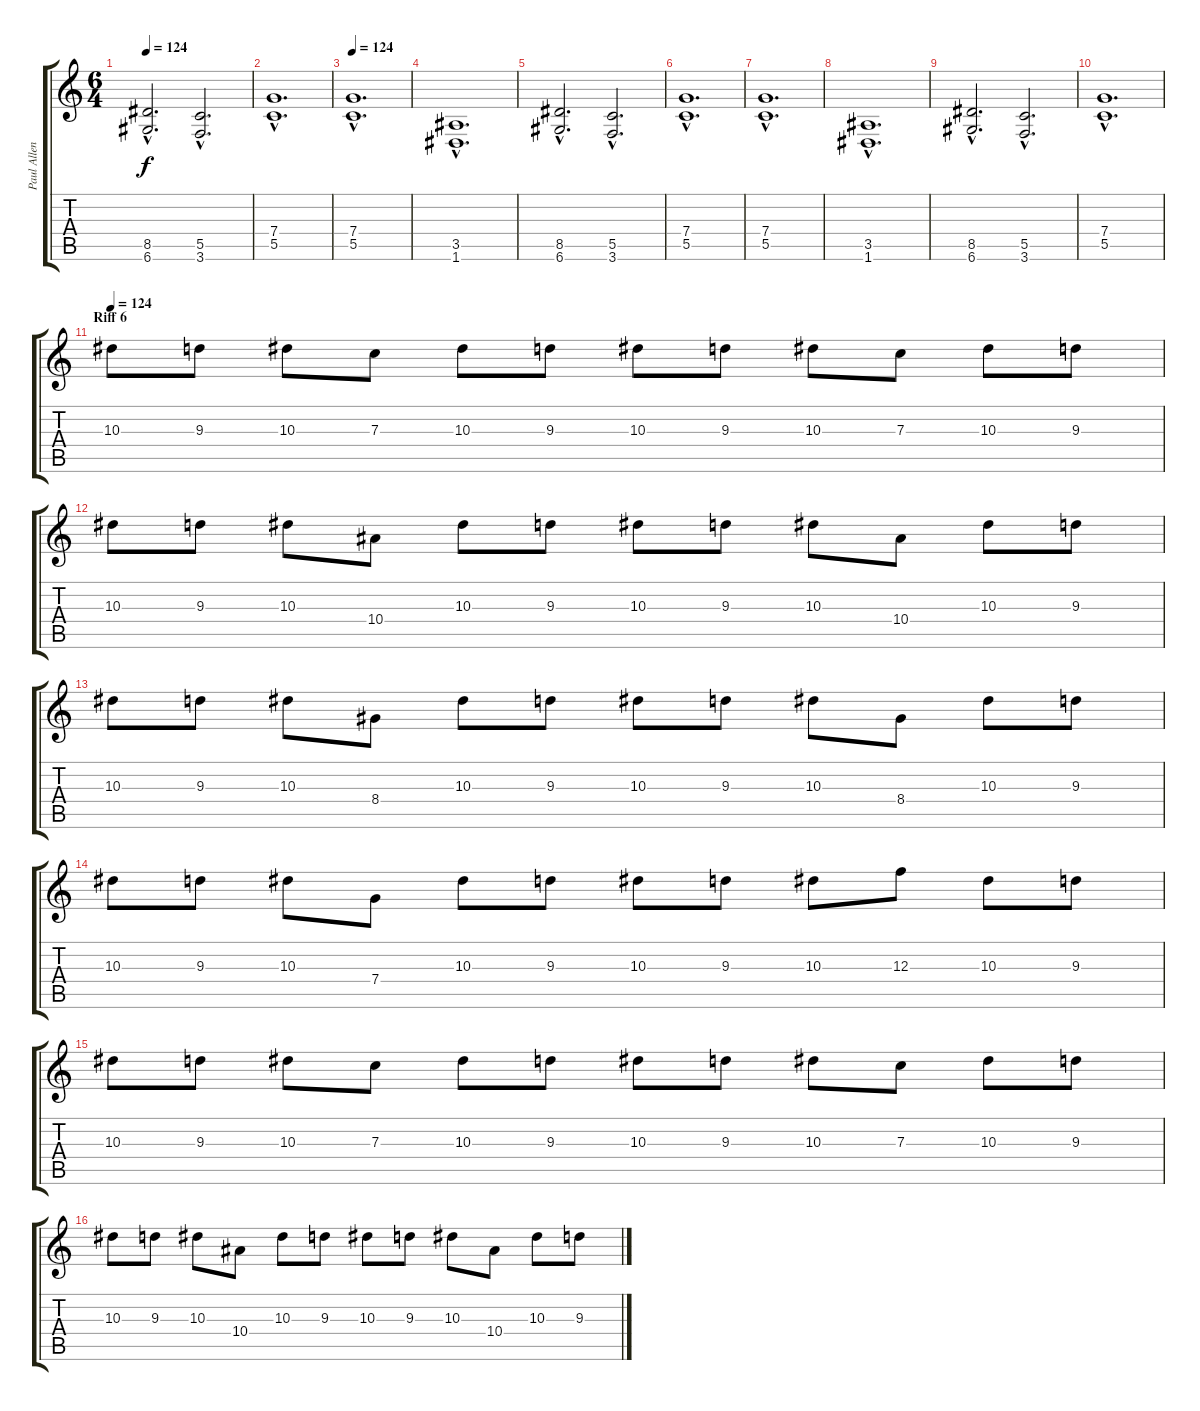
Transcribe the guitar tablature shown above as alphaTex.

\track ("Paul Allender (Guitar Soul)" "Paul Allen") {instrument distortionguitar}
\staff {score tabs}
\tuning (D4 A3 F3 C3 G2 D2) {hide}
\ts (6 4)
\tempo 124
\clef g2
\ks c
(8.5{hac} 6.6{hac}).2{d dy f} (5.5{hac} 3.6{hac}).2{d} |
(7.4{hac} 5.5{hac}).1{d} |
\tempo 124
(7.4{hac} 5.5{hac}).1{d} |
(3.5{hac} 1.6{hac}).1{d} |
(8.5{hac} 6.6{hac}).2{d} (5.5{hac} 3.6{hac}).2{d} |
(7.4{hac} 5.5{hac}).1{d} |
(7.4{hac} 5.5{hac}).1{d} |
(3.5{hac} 1.6{hac}).1{d} |
(8.5{hac} 6.6{hac}).2{d} (5.5{hac} 3.6{hac}).2{d} |
(7.4{hac} 5.5{hac}).1{d} |
\section ("" "Riff 6")
\tempo 124
10.3.8 9.3.8 10.3.8 7.3.8 10.3.8 9.3.8 10.3.8 9.3.8 10.3.8 7.3.8 10.3.8 9.3.8 |
10.3.8 9.3.8 10.3.8 10.4.8 10.3.8 9.3.8 10.3.8 9.3.8 10.3.8 10.4.8 10.3.8 9.3.8 |
10.3.8 9.3.8 10.3.8 8.4.8 10.3.8 9.3.8 10.3.8 9.3.8 10.3.8 8.4.8 10.3.8 9.3.8 |
10.3.8 9.3.8 10.3.8 7.4.8 10.3.8 9.3.8 10.3.8 9.3.8 10.3.8 12.3.8 10.3.8 9.3.8 |
10.3.8 9.3.8 10.3.8 7.3.8 10.3.8 9.3.8 10.3.8 9.3.8 10.3.8 7.3.8 10.3.8 9.3.8 |
10.3.8 9.3.8 10.3.8 10.4.8 10.3.8 9.3.8 10.3.8 9.3.8 10.3.8 10.4.8 10.3.8 9.3.8
